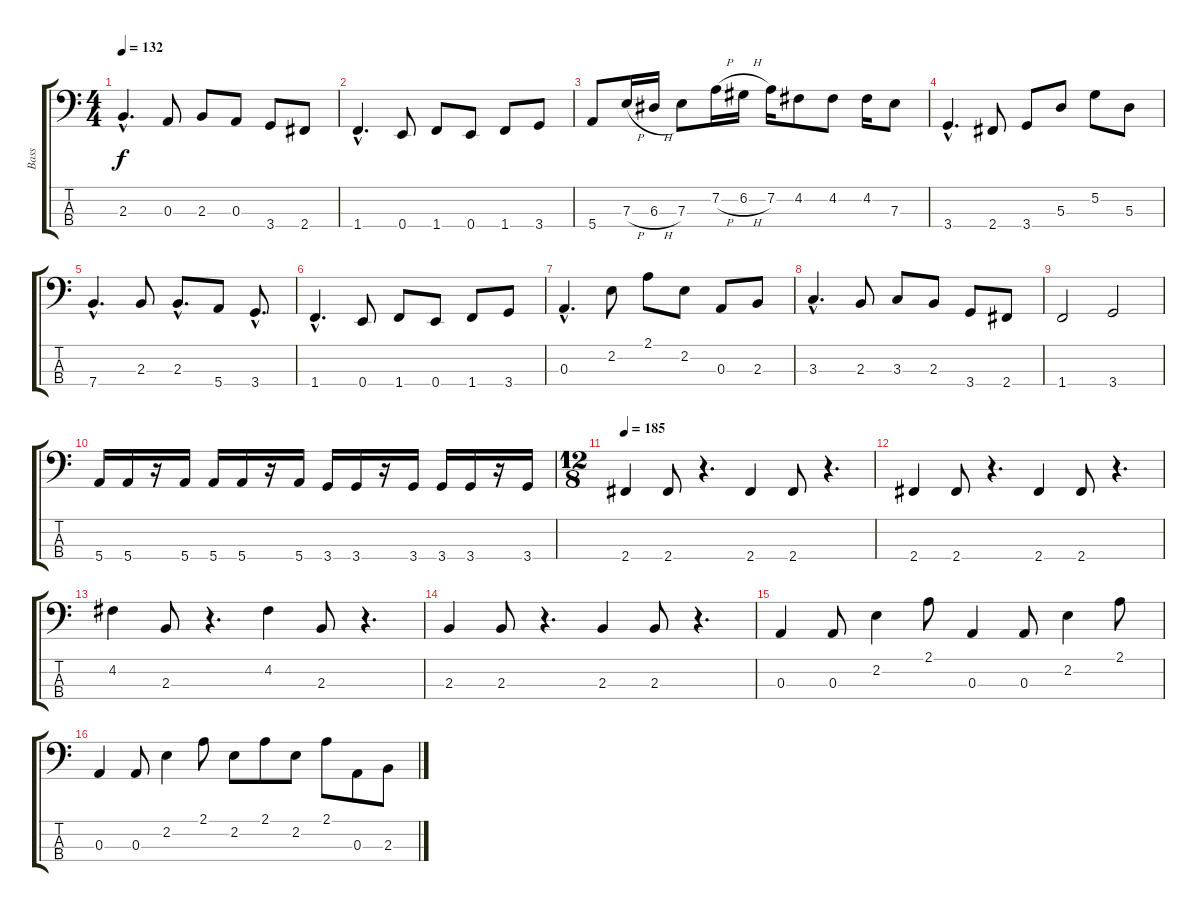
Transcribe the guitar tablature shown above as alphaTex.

\track ("Bass" "Bass") {instrument electricbasspick}
\staff {score tabs}
\tuning (G2 D2 A1 E1) {hide}
\ts (4 4)
\tempo 132
\clef f4
\ks c
2.3{hac}.4{d dy f} 0.3.8 2.3.8 0.3.8 3.4.8 2.4.8 |
1.4{hac}.4{d} 0.4.8 1.4.8 0.4.8 1.4.8 3.4.8 |
5.4.8 7.3{h}.16 6.3{h}.16 7.3.8 7.2{h}.16 6.2{h}.16 7.2.16 4.2.8 4.2.8 4.2.16 7.3.8 |
3.4{hac}.4{d} 2.4.8 3.4.8 5.3.8 5.2.8 5.3.8 |
7.4{hac}.4{d} 2.3.8 2.3{hac}.8{d} 5.4.8 3.4{hac}.8{d} |
1.4{hac}.4{d} 0.4.8 1.4.8 0.4.8 1.4.8 3.4.8 |
0.3{hac}.4{d} 2.2.8 2.1.8 2.2.8 0.3.8 2.3.8 |
3.3{hac}.4{d} 2.3.8 3.3.8 2.3.8 3.4.8 2.4.8 |
1.4.2 3.4.2 |
5.4.16 5.4.16 r.16 5.4.16 5.4.16 5.4.16 r.16 5.4.16 3.4.16 3.4.16 r.16 3.4.16 3.4.16 3.4.16 r.16 3.4.16 |
\ts (12 8)
\tempo 185
2.4.4 2.4.8 r.4{d} 2.4.4 2.4.8 r.4{d} |
2.4.4 2.4.8 r.4{d} 2.4.4 2.4.8 r.4{d} |
4.2.4 2.3.8 r.4{d} 4.2.4 2.3.8 r.4{d} |
2.3.4 2.3.8 r.4{d} 2.3.4 2.3.8 r.4{d} |
0.3.4 0.3.8 2.2.4 2.1.8 0.3.4 0.3.8 2.2.4 2.1.8 |
0.3.4 0.3.8 2.2.4 2.1.8 2.2.8 2.1.8 2.2.8 2.1.8 0.3.8 2.3.8
